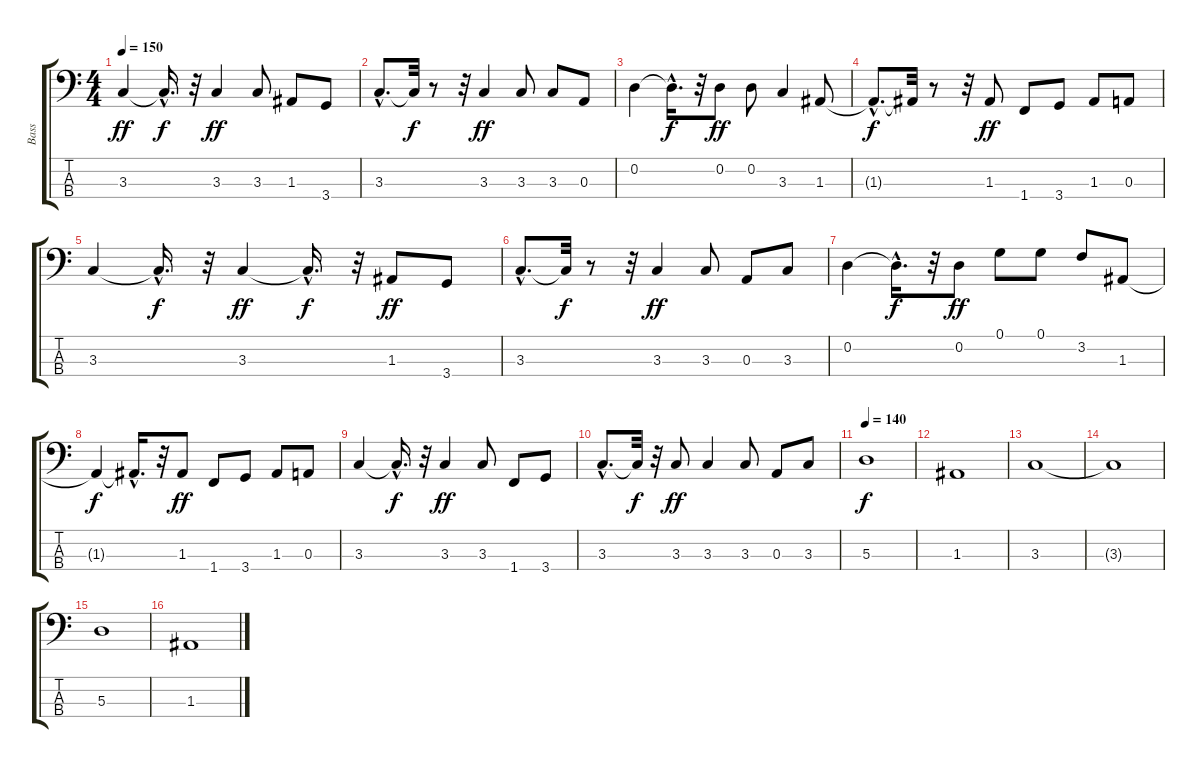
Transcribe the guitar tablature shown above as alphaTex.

\track ("Bass" "Bass") {instrument electricbassfinger}
\staff {score tabs}
\tuning (G2 D2 A1 E1) {hide}
\ts (4 4)
\tempo 150
\clef f4
\ks c
3.3.4{dy ff} 3.3{hac t}.16{d dy f} r.32 3.3.4{dy ff} 3.3.8 1.3.8 3.4.8 |
3.3{hac}.8{d} 3.3{t}.32{dy f} r.8 r.32 3.3.4{dy ff} 3.3.8 3.3.8 0.3.8 |
0.2.4 0.2{hac t}.16{d dy f} r.32 0.2.8{dy ff} 0.2.8 3.3.4 1.3.8 |
1.3{hac t}.8{d dy f} 1.3{t}.32 r.8 r.32 1.3.8{dy ff} 1.4.8 3.4.8 1.3.8 0.3.8 |
3.3.4 3.3{hac t}.16{d dy f} r.32 3.3.4{dy ff} 3.3{hac t}.16{d dy f} r.32 1.3.8{dy ff} 3.4.8 |
3.3{hac}.8{d} 3.3{t}.32{dy f} r.8 r.32 3.3.4{dy ff} 3.3.8 0.3.8 3.3.8 |
0.2.4 0.2{hac t}.16{d dy f} r.32 0.2.8{dy ff} 0.1.8 0.1.8 3.2.8 1.3.8 |
1.3{t}.4{dy f} 1.3{hac t}.16{d} r.32 1.3.8{dy ff} 1.4.8 3.4.8 1.3.8 0.3.8 |
3.3.4 3.3{hac t}.16{d dy f} r.32 3.3.4{dy ff} 3.3.8 1.4.8 3.4.8 |
3.3{hac}.8{d} 3.3{t}.32{dy f} r.32 3.3.8{dy ff} 3.3.4 3.3.8 0.3.8 3.3.8 |
\tempo 140
5.3.1{dy f} |
1.3.1 |
3.3.1 |
3.3{t}.1 |
5.3.1 |
1.3.1
